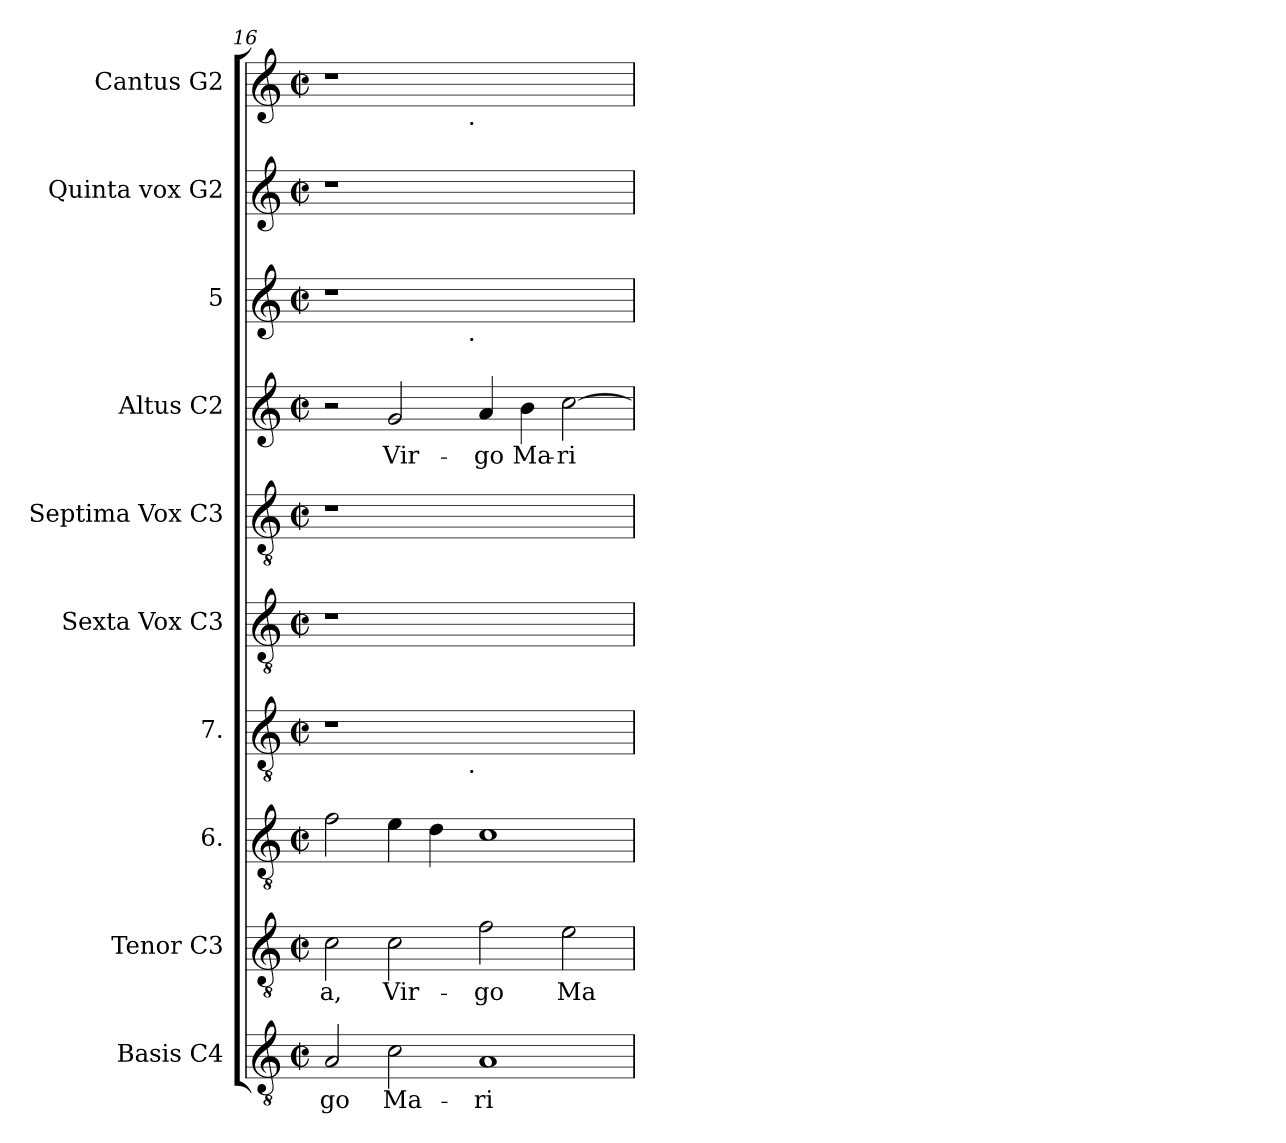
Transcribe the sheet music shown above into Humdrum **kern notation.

**kern	**text	**kern	**text	**kern	**text	**kern	**kern	**kern	**kern	**text	**kern	**kern	**kern
*part10	*part10	*part9	*part9	*part8	*part8	*part7	*part6	*part5	*part4	*part4	*part3	*part2	*part1
*staff10	*staff10	*staff9	*staff9	*staff8	*staff8	*staff7	*staff6	*staff5	*staff4	*staff4	*staff3	*staff2	*staff1
*I"Basis  C4	*	*I"Tenor  C3	*	*I"6.	*	*I"7.	*I"Sexta Vox  C3	*I"Septima  Vox C3	*I"Altus  C2	*	*I"5	*I"Quinta vox  G2	*I"Cantus  G2
*I'B	*	*I'T	*	*	*	*	*	*	*I'A	*	*	*	*I'C
*clefGv2	*	*clefGv2	*	*clefGv2	*	*clefGv2	*clefGv2	*clefGv2	*clefG2	*	*clefG2	*clefG2	*clefG2
*k[]	*	*k[]	*	*k[]	*	*k[]	*k[]	*k[]	*k[]	*	*k[]	*k[]	*k[]
*C:	*	*C:	*	*C:	*	*C:	*C:	*C:	*C:	*	*C:	*C:	*C:
*M2/2	*	*M2/2	*	*M2/2	*	*M2/2	*M2/2	*M2/2	*M2/2	*	*M2/2	*M2/2	*M2/2
*met(c|)	*	*met(c|)	*	*met(c|)	*	*met(c|)	*met(c|)	*met(c|)	*met(c|)	*	*met(c|)	*met(c|)	*met(c|)
=16	=16	=16	=16	=16	=16	=16	=16	=16	=16	=16	=16	=16	=16
!	!LO:LY:b:cj	!	!LO:LY:b:cj	!	!LO:LY:b:cj	!	!	!	!	!	!	!	!
*	*	*	*	*	*	*^	*	*	*	*	*^	*	*^
2A/	-go	2c\	-a,	2f\	--	1r	2ryy	1r	1r	2r	.	1r	2ryy	1r	1r	2ryy
!	!LO:LY:b:cj	!	!LO:LY:b:cj	!	!LO:LY:b:cj	!	!	!	!	!	!LO:LY:b:cj	!	!	!	!	!
2c\	Ma-	2c\	Vir-	4e\	--	.	4...ryy	.	.	2g/	Vir-	.	4...ryy	.	.	4...ryy
!	!	!	!	!	!LO:LY:b:cj	!	!	!	!	!	!	!	!	!	!	!
.	.	.	.	4d\	--	.	.	.	.	.	.	.	.	.	.	.
!	!	!	!	!	!	!	!	!	!	!	!	!	!	!	!	!LO:TX:b:t=.
!	!	!	!	!	!	!	!	!	!	!	!	!	!LO:TX:b:t=.	!	!	!
!	!	!	!	!	!	!	!LO:TX:b:t=.	!	!	!	!	!	!	!	!	!
.	.	.	.	.	.	.	1ryy	.	.	.	.	.	1ryy	.	.	1ryy
!	!LO:LY:b:cj	!	!LO:LY:b:cj	!	!LO:LY:b:cj	!	!	!	!	!	!LO:LY:b:cj	!	!	!	!	!
1A	-ri-	2f\	-go	1c	--	1ryy	.	1ryy	1ryy	4a/	-go	1ryy	.	1ryy	1ryy	.
!	!	!	!	!	!	!	!	!	!	!	!LO:LY:b:cj	!	!	!	!	!
.	.	.	.	.	.	.	.	.	.	4b\	Ma-	.	.	.	.	.
!	!	!	!LO:LY:b:cj	!	!	!	!	!	!	!	!LO:LY:b:cj	!	!	!	!	!
.	.	2e\	Ma-	.	.	.	.	.	.	[>2cc\	-ri-	.	.	.	.	.
.	.	.	.	.	.	.	32ryy	.	.	.	.	.	32ryy	.	.	32ryy
*	*	*	*	*	*	*v	*v	*	*	*	*	*v	*v	*	*v	*v
=	=	=	=	=	=	=	=	=	=	=	=	=	=
*-	*-	*-	*-	*-	*-	*-	*-	*-	*-	*-	*-	*-	*-
